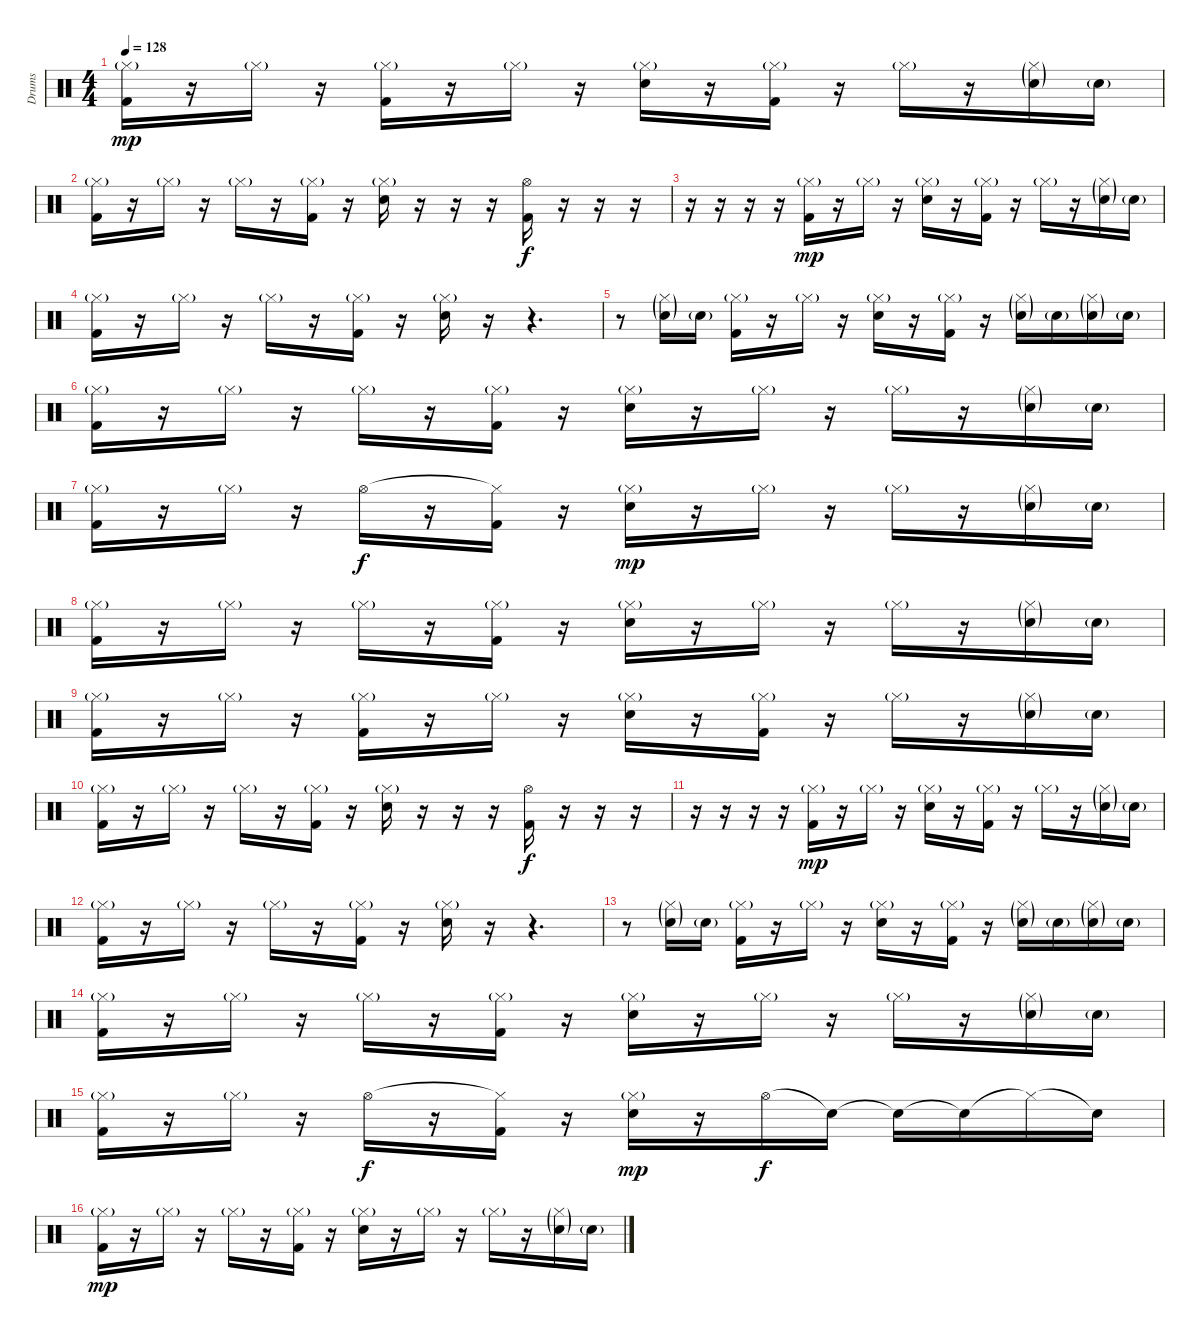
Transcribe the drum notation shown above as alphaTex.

\track ("Drums" "Drums") {instrument percussion}
\staff {score}
\articulation defaults
\ts (4 4)
\tempo 128
\clef neutral
\ks c
("Hi-Hat (closed)"{g} "Kick (hit) 2").16{dy mp} r.16 "Hi-Hat (closed)"{g}.16 r.16 ("Hi-Hat (closed)"{g} "Kick (hit) 2").16 r.16 "Hi-Hat (closed)"{g}.16 r.16 ("Hi-Hat (closed)"{g} "Electric Snare (hit)").16 r.16 ("Hi-Hat (closed)"{g} "Kick (hit) 2").16 r.16 "Hi-Hat (closed)"{g}.16 r.16 ("Hi-Hat (closed)"{g} "Electric Snare (hit)"{g}).16 "Electric Snare (hit)"{g}.16 |
("Hi-Hat (closed)"{g} "Kick (hit) 2").16 r.16 "Hi-Hat (closed)"{g}.16 r.16 "Hi-Hat (closed)"{g}.16 r.16 ("Hi-Hat (closed)"{g} "Kick (hit) 2").16 r.16 ("Hi-Hat (closed)"{g} "Electric Snare (hit)").16 r.16 r.16 r.16 ("Hi-Hat (open)" "Kick (hit) 2").16{dy f} r.16 r.16 r.16 |
r.16 r.16 r.16 r.16 ("Hi-Hat (closed)"{g} "Kick (hit) 2").16{dy mp} r.16 "Hi-Hat (closed)"{g}.16 r.16 ("Hi-Hat (closed)"{g} "Electric Snare (hit)").16 r.16 ("Hi-Hat (closed)"{g} "Kick (hit) 2").16 r.16 "Hi-Hat (closed)"{g}.16 r.16 ("Hi-Hat (closed)"{g} "Electric Snare (hit)"{g}).16 "Electric Snare (hit)"{g}.16 |
("Hi-Hat (closed)"{g} "Kick (hit) 2").16 r.16 "Hi-Hat (closed)"{g}.16 r.16 "Hi-Hat (closed)"{g}.16 r.16 ("Hi-Hat (closed)"{g} "Kick (hit) 2").16 r.16 ("Hi-Hat (closed)"{g} "Electric Snare (hit)").16 r.16 r.4{d} |
r.8 ("Hi-Hat (closed)"{g} "Electric Snare (hit)"{g}).16 "Electric Snare (hit)"{g}.16 ("Hi-Hat (closed)"{g} "Kick (hit) 2").16 r.16 "Hi-Hat (closed)"{g}.16 r.16 ("Hi-Hat (closed)"{g} "Electric Snare (hit)").16 r.16 ("Hi-Hat (closed)"{g} "Kick (hit) 2").16 r.16 ("Hi-Hat (closed)"{g} "Electric Snare (hit)"{g}).16 "Electric Snare (hit)"{g}.16 ("Hi-Hat (closed)"{g} "Electric Snare (hit)"{g}).16 "Electric Snare (hit)"{g}.16 |
("Hi-Hat (closed)"{g} "Kick (hit) 2").16 r.16 "Hi-Hat (closed)"{g}.16 r.16 "Hi-Hat (closed)"{g}.16 r.16 ("Hi-Hat (closed)"{g} "Kick (hit) 2").16 r.16 ("Hi-Hat (closed)"{g} "Electric Snare (hit)").16 r.16 "Hi-Hat (closed)"{g}.16 r.16 "Hi-Hat (closed)"{g}.16 r.16 ("Hi-Hat (closed)"{g} "Electric Snare (hit)"{g}).16 "Electric Snare (hit)"{g}.16 |
("Hi-Hat (closed)"{g} "Kick (hit) 2").16 r.16 "Hi-Hat (closed)"{g}.16 r.16 "Hi-Hat (open)".16{dy f} r.16 ("Hi-Hat (closed)"{t} "Kick (hit) 2").16 r.16 ("Hi-Hat (closed)"{g} "Electric Snare (hit)").16{dy mp} r.16 "Hi-Hat (closed)"{g}.16 r.16 "Hi-Hat (closed)"{g}.16 r.16 ("Hi-Hat (closed)"{g} "Electric Snare (hit)"{g}).16 "Electric Snare (hit)"{g}.16 |
("Hi-Hat (closed)"{g} "Kick (hit) 2").16 r.16 "Hi-Hat (closed)"{g}.16 r.16 "Hi-Hat (closed)"{g}.16 r.16 ("Hi-Hat (closed)"{g} "Kick (hit) 2").16 r.16 ("Hi-Hat (closed)"{g} "Electric Snare (hit)").16 r.16 "Hi-Hat (closed)"{g}.16 r.16 "Hi-Hat (closed)"{g}.16 r.16 ("Hi-Hat (closed)"{g} "Electric Snare (hit)"{g}).16 "Electric Snare (hit)"{g}.16 |
("Hi-Hat (closed)"{g} "Kick (hit) 2").16 r.16 "Hi-Hat (closed)"{g}.16 r.16 ("Hi-Hat (closed)"{g} "Kick (hit) 2").16 r.16 "Hi-Hat (closed)"{g}.16 r.16 ("Hi-Hat (closed)"{g} "Electric Snare (hit)").16 r.16 ("Hi-Hat (closed)"{g} "Kick (hit) 2").16 r.16 "Hi-Hat (closed)"{g}.16 r.16 ("Hi-Hat (closed)"{g} "Electric Snare (hit)"{g}).16 "Electric Snare (hit)"{g}.16 |
("Hi-Hat (closed)"{g} "Kick (hit) 2").16 r.16 "Hi-Hat (closed)"{g}.16 r.16 "Hi-Hat (closed)"{g}.16 r.16 ("Hi-Hat (closed)"{g} "Kick (hit) 2").16 r.16 ("Hi-Hat (closed)"{g} "Electric Snare (hit)").16 r.16 r.16 r.16 ("Hi-Hat (open)" "Kick (hit) 2").16{dy f} r.16 r.16 r.16 |
r.16 r.16 r.16 r.16 ("Hi-Hat (closed)"{g} "Kick (hit) 2").16{dy mp} r.16 "Hi-Hat (closed)"{g}.16 r.16 ("Hi-Hat (closed)"{g} "Electric Snare (hit)").16 r.16 ("Hi-Hat (closed)"{g} "Kick (hit) 2").16 r.16 "Hi-Hat (closed)"{g}.16 r.16 ("Hi-Hat (closed)"{g} "Electric Snare (hit)"{g}).16 "Electric Snare (hit)"{g}.16 |
("Hi-Hat (closed)"{g} "Kick (hit) 2").16 r.16 "Hi-Hat (closed)"{g}.16 r.16 "Hi-Hat (closed)"{g}.16 r.16 ("Hi-Hat (closed)"{g} "Kick (hit) 2").16 r.16 ("Hi-Hat (closed)"{g} "Electric Snare (hit)").16 r.16 r.4{d} |
r.8 ("Hi-Hat (closed)"{g} "Electric Snare (hit)"{g}).16 "Electric Snare (hit)"{g}.16 ("Hi-Hat (closed)"{g} "Kick (hit) 2").16 r.16 "Hi-Hat (closed)"{g}.16 r.16 ("Hi-Hat (closed)"{g} "Electric Snare (hit)").16 r.16 ("Hi-Hat (closed)"{g} "Kick (hit) 2").16 r.16 ("Hi-Hat (closed)"{g} "Electric Snare (hit)"{g}).16 "Electric Snare (hit)"{g}.16 ("Hi-Hat (closed)"{g} "Electric Snare (hit)"{g}).16 "Electric Snare (hit)"{g}.16 |
("Hi-Hat (closed)"{g} "Kick (hit) 2").16 r.16 "Hi-Hat (closed)"{g}.16 r.16 "Hi-Hat (closed)"{g}.16 r.16 ("Hi-Hat (closed)"{g} "Kick (hit) 2").16 r.16 ("Hi-Hat (closed)"{g} "Electric Snare (hit)").16 r.16 "Hi-Hat (closed)"{g}.16 r.16 "Hi-Hat (closed)"{g}.16 r.16 ("Hi-Hat (closed)"{g} "Electric Snare (hit)"{g}).16 "Electric Snare (hit)"{g}.16 |
("Hi-Hat (closed)"{g} "Kick (hit) 2").16 r.16 "Hi-Hat (closed)"{g}.16 r.16 "Hi-Hat (open)".16{dy f} r.16 ("Hi-Hat (closed)"{t} "Kick (hit) 2").16 r.16 ("Hi-Hat (closed)"{g} "Electric Snare (hit)").16{dy mp} r.16 "Hi-Hat (open)".16{dy f} "Snare (hit)"{t}.16 "Snare (hit)"{t}.16 "Snare (hit)"{t}.16 "Hi-Hat (closed)"{t}.16 "Snare (hit)"{t}.16 |
("Hi-Hat (closed)"{g} "Kick (hit) 2").16{dy mp} r.16 "Hi-Hat (closed)"{g}.16 r.16 "Hi-Hat (closed)"{g}.16 r.16 ("Hi-Hat (closed)"{g} "Kick (hit) 2").16 r.16 ("Hi-Hat (closed)"{g} "Electric Snare (hit)").16 r.16 "Hi-Hat (closed)"{g}.16 r.16 "Hi-Hat (closed)"{g}.16 r.16 ("Hi-Hat (closed)"{g} "Electric Snare (hit)"{g}).16 "Electric Snare (hit)"{g}.16
